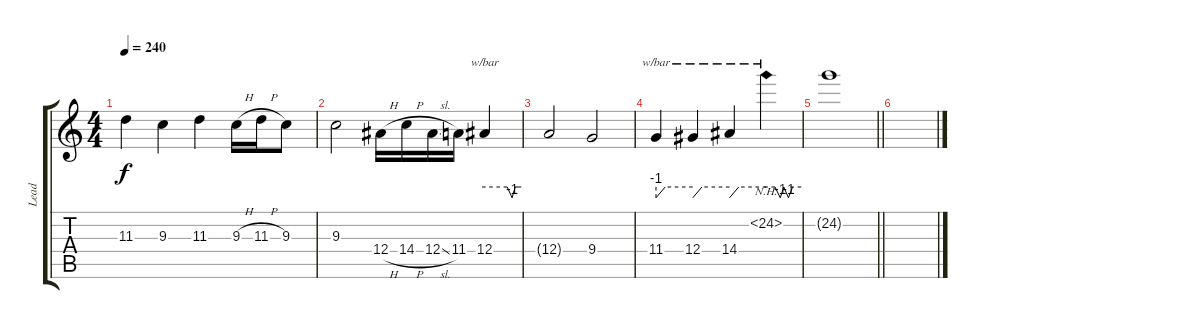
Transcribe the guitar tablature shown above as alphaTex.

\track ("Lead" "Lead") {instrument distortionguitar}
\staff {score tabs}
\tuning (C4 G3 Eb3 Bb2 F2 C2) {hide}
\ts (4 4)
\tempo 240
\clef g2
\ks c
11.3{t}.4{dy f} 9.3.4 11.3.4 9.3{h}.16 11.3{h}.16 9.3.8 |
9.3.2 12.4{h}.16 14.4{h}.16 12.4{sl}.16 11.4.16 12.4.4{tbe (custom default 0 0 37 0 45 -4 50 0 60 0)} |
12.4{t}.2 9.4.2 |
11.4.4{tbe (custom default 0 -4 15 0 60 0)} 12.4.4{tbe (custom default 0 -4 15 0 60 0)} 14.4.4{tbe (custom default 0 -4 15 0 60 0)} 24.2{nh}.4{tbe (custom default 0 0 15 0 24 -4 30 0 38 -4 45 0 60 0)} |
\barLineRight lightlight
24.2{t}.1 |
\section ("" "")
